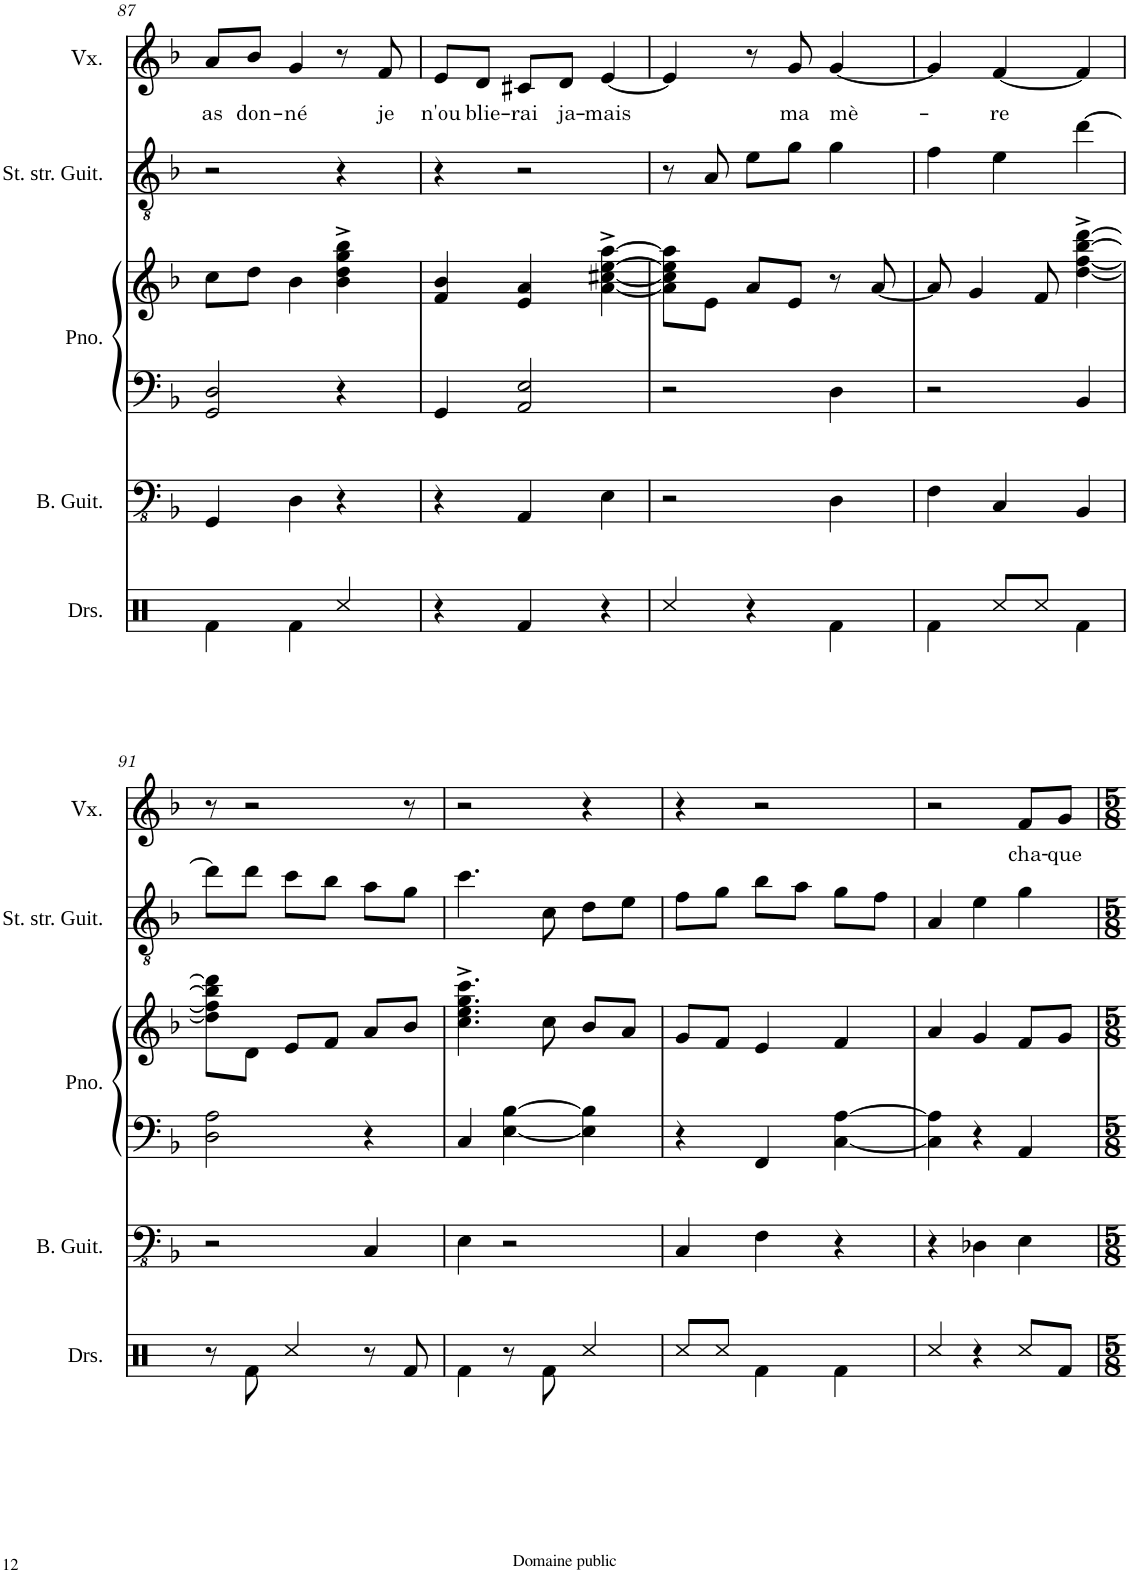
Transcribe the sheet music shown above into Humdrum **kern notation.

**kern	**kern	**kern	**kern	**kern	**kern	**text
*part5	*part4	*part3	*part3	*part2	*part1	*part1
*staff6	*staff5	*staff4	*staff3	*staff2	*staff1	*staff1
*I"Drumset	*I"Bass Guitar	*I"Piano	*	*I"Steel string Guitar	*I"Voix	*
*I'Drs.	*I'B. Guit.	*I'Pno.	*	*I'St. str. Guit.	*I'Vx.	*
!!LO:PB:g=z
*clefX	*clefFv4	*clefF4	*clefG2	*clefGv2	*clefG2	*
*k[]	*k[b-]	*k[b-]	*k[b-]	*k[b-]	*k[b-]	*
*M3/4	*M3/4	*M3/4	*M3/4	*M3/4	*M3/4	*
=87	=87	=87	=87	=87	=87	=87
!	!	!	!	!	!	!LO:LY:b
4Rf\	4GGG/	2GG/ 2D/	8cc\L	2r	8a/L	as
!	!	!	!	!	!	!LO:LY:b
.	.	.	8dd\J	.	8b-/J	don-
!	!	!	!	!	!	!LO:LY:b
4Rf\	4DD\	.	4b-\	.	4g/	-né
4Rcc/	4r	4r	4b-\^ 4dd\^ 4gg\^ 4bb-\^	4r	8r	.
!	!	!	!	!	!	!LO:LY:b
.	.	.	.	.	8f/	je
=88	=88	=88	=88	=88	=88	=88
!	!	!	!	!	!	!LO:LY:b
4r	4r	4GG/	4f/ 4b-/	4r	8e/L	n'ou-
!	!	!	!	!	!	!LO:LY:b
.	.	.	.	.	8d/J	-blie-
!	!	!	!	!	!	!LO:LY:b
4Rf/	4AAA/	2AA/ 2E/	4e/ 4a/	2r	8c#X/L	-rai
!	!	!	!	!	!	!LO:LY:b
.	.	.	.	.	8d/J	ja-
!	!	!	!	!	!	!LO:LY:b
4r	4EE\	.	[4a\^ [4cc#X\^ [4ee\^ [4aa\^	.	[4e/	-mais
=89	=89	=89	=89	=89	=89	=89
4Rcc/	2r	2r	8a\] 8cc#\] 8ee\] 8aa\]L	8r	4e/]	.
.	.	.	8e\J	8A/	.	.
4r	.	.	8a/L	8e\L	8r	.
!	!	!	!	!	!	!LO:LY:b
.	.	.	8e/J	8g\J	8g/	ma
!	!	!	!	!	!	!LO:LY:b
4Rf\	4DD\	4D\	8r	4g\	[4g/	mè-
.	.	.	[8a/	.	.	.
=90	=90	=90	=90	=90	=90	=90
4Rf\	4FF\	2r	8a/]	4f\	4g/]	.
.	.	.	4g/	.	.	.
!	!	!	!	!	!	!LO:LY:b
8Rcc/L	4CC/	.	.	4e\	[4f/	-re
8Rcc/J	.	.	8f/	.	.	.
4Rf\	4BBB-/	4BB-/	[4dd\^ [4ff\^ [4bb-\^ [4ddd\^	[4dd\	4f/]	.
!!LO:LB:g=z
=91	=91	=91	=91	=91	=91	=91
8r	2r	2D\ 2A\	8dd\] 8ff\] 8bb-\] 8ddd\]L	8dd\L]	8r	.
8Rf\	.	.	8d\J	8dd\J	2r	.
4Rcc/	.	.	8e/L	8cc\L	.	.
.	.	.	8f/J	8b-\J	.	.
8r	4CC/	4r	8a/L	8a\L	.	.
8Rf/	.	.	8b-/J	8g\J	8r	.
=92	=92	=92	=92	=92	=92	=92
4Rf\	4EE\	4C/	4.cc\^ 4.ee\^ 4.gg\^ 4.ccc\^	4.cc\	2r	.
8r	2r	[4E\ [4B-\	.	.	.	.
8Rf\	.	.	8cc\	8c\	.	.
4Rcc/	.	4E\] 4B-\]	8b-/L	8d\L	4r	.
.	.	.	8a/J	8e\J	.	.
=93	=93	=93	=93	=93	=93	=93
8Rcc/L	4CC/	4r	8g/L	8f\L	4r	.
8Rcc/J	.	.	8f/J	8g\J	.	.
4Rf\	4FF\	4FF/	4e/	8b-\L	2r	.
.	.	.	.	8a\J	.	.
4Rf\	4r	[4C\ [4A\	4f/	8g\L	.	.
.	.	.	.	8f\J	.	.
=94	=94	=94	=94	=94	=94	=94
4Rcc/	4r	4C\] 4A\]	4a/	4A/	2r	.
4r	4DD-X\	4r	4g/	4e\	.	.
!	!	!	!	!	!	!LO:LY:b
8Rcc/L	4EE\	4AA/	8f/L	4g\	8f/L	cha-
!	!	!	!	!	!	!LO:LY:b
8Rf/J	.	.	8g/J	.	8g/J	-que
=	=	=	=	=	=	=
*-	*-	*-	*-	*-	*-	*-
